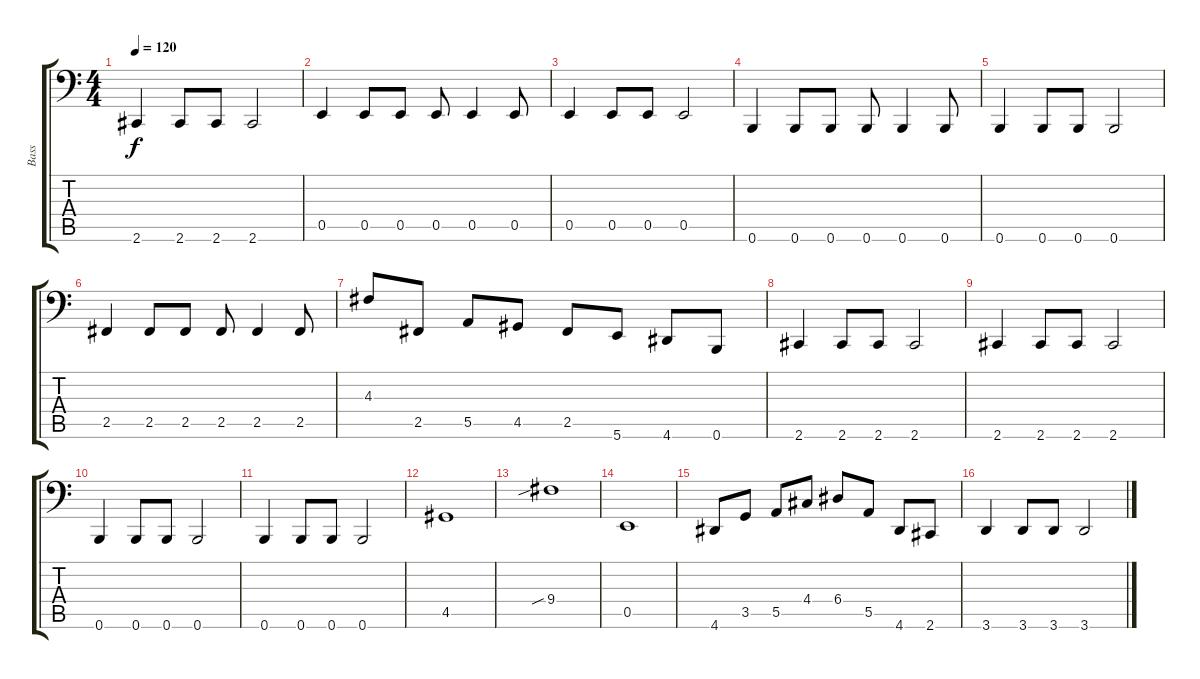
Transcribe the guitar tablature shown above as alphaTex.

\track ("Bass" "Bass") {instrument electricbassfinger}
\staff {score tabs}
\tuning (C3 G2 D2 A1 E1 B0) {hide}
\ts (4 4)
\tempo 120
\clef f4
\ks c
2.6.4{dy f} 2.6.8 2.6.8 2.6.2 |
0.5.4 0.5.8 0.5.8 0.5.8 0.5.4 0.5.8 |
0.5.4 0.5.8 0.5.8 0.5.2 |
0.6.4 0.6.8 0.6.8 0.6.8 0.6.4 0.6.8 |
0.6.4 0.6.8 0.6.8 0.6.2 |
2.5.4 2.5.8 2.5.8 2.5.8 2.5.4 2.5.8 |
4.3.8 2.5.8 5.5.8 4.5.8 2.5.8 5.6.8 4.6.8 0.6.8 |
2.6.4 2.6.8 2.6.8 2.6.2 |
2.6.4 2.6.8 2.6.8 2.6.2 |
0.6.4 0.6.8 0.6.8 0.6.2 |
0.6.4 0.6.8 0.6.8 0.6.2 |
4.5.1 |
9.4{sib}.1 |
0.5.1 |
4.6.8 3.5.8 5.5.8 4.4.8 6.4.8 5.5.8 4.6.8 2.6.8 |
3.6.4 3.6.8 3.6.8 3.6.2
